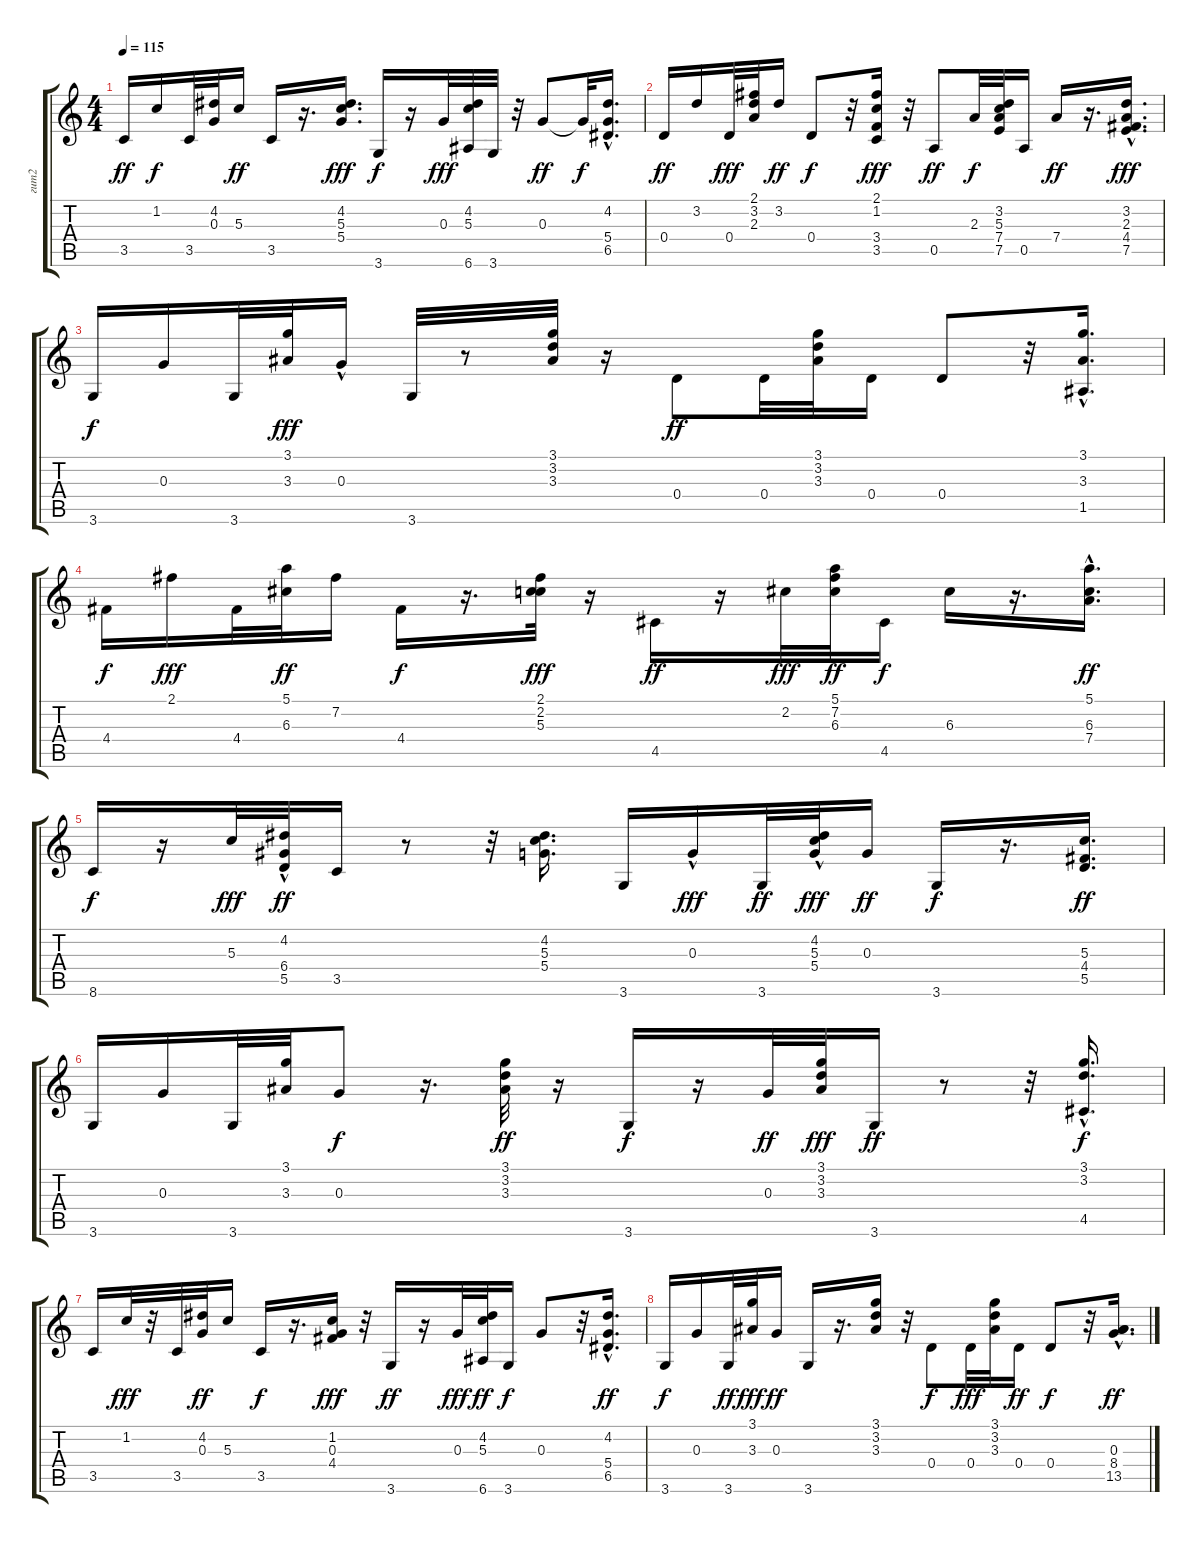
\track ("гит2" "гит2") {instrument acousticguitarsteel}
\staff {score tabs}
\tuning (E4 B3 G3 D3 A2 E2) {hide}
\ts (4 4)
\tempo 115
\clef g2
\ks c
3.5.16{dy ff} 1.2.16{dy f} 3.5.32 (4.2 0.3).32 5.3.16{dy ff} 3.5.16 r.16{d} (4.2 5.3 5.4).16{d dy fff} 3.6.16{dy f} r.16 0.3.32{dy fff} (4.2 5.3 6.6).32 3.6.32 r.32 0.3.8{dy ff} 0.3{t}.32{dy f} (4.2{hac} 5.4{hac} 6.5{hac}).16{d} |
0.4.16{dy ff} 3.2.16 0.4.32{dy fff} (2.1 3.2 2.3).32 3.2.16{dy ff} 0.4.8{dy f} r.32 (2.1 1.2 3.4 3.5).16{dy fff} r.32 0.5.8{dy ff} 2.3.32{dy f} (3.2 5.3 7.4 7.5).32 0.5.16 7.4.16{dy ff} r.16{d} (3.2{hac} 2.3{hac} 4.4{hac} 7.5{hac}).16{d dy fff} |
3.6.16{dy f} 0.3.16 3.6.32 (3.1 3.3).32{dy fff} 0.3{hac}.16 3.6.32 r.8 (3.1 3.2 3.3).32 r.16 0.4.8{dy ff} 0.4.32 (3.1 3.2 3.3).32 0.4.16 0.4.8 r.32 (3.1{hac} 3.3{hac} 1.5{hac}).16{d} |
4.4.16{dy f} 2.1.16{dy fff} 4.4.32 (5.1 6.3).32{dy ff} 7.2.16 4.4.16{dy f} r.16{d} (2.1 2.2 5.3).32{dy fff} r.16 4.5.16{dy ff} r.16 2.2.32{dy fff} (5.1 7.2 6.3).32{dy ff} 4.5.16{dy f} 6.3.16 r.16{d} (5.1{hac} 6.3{hac} 7.4{hac}).16{d dy ff} |
8.6.16{dy f} r.16 5.3.32{dy fff} (4.2{hac} 6.4 5.5).32{dy ff} 3.5.16 r.8 r.32 (4.2 5.3 5.4).16{d} 3.6.16 0.3{hac}.16{dy fff} 3.6.32{dy ff} (4.2 5.3{hac} 5.4).32{dy fff} 0.3.16{dy ff} 3.6.16{dy f} r.16{d} (5.3 4.4 5.5).16{d dy ff} |
3.6.16 0.3.16 3.6.32 (3.1 3.3).32 0.3.8{dy f} r.16{d} (3.1 3.2 3.3).32{dy ff} r.16 3.6.16{dy f} r.16 0.3.32{dy ff} (3.1 3.2 3.3).32{dy fff} 3.6.16{dy ff} r.8 r.32 (3.1{hac} 3.2{hac} 4.5{hac}).16{d dy f} |
3.5.16 1.2.32{dy fff} r.32 3.5.32 (4.2 0.3).32{dy ff} 5.3.16 3.5.16{dy f} r.16{d} (1.2 0.3 4.4).16{dy fff} r.32 3.6.16{dy ff} r.16 0.3.32{dy fff} (4.2 5.3 6.6).32{dy ff} 3.6.16{dy f} 0.3.8 r.32 (4.2{hac} 5.4{hac} 6.5{hac}).16{d dy ff} |
3.6.16{dy f} 0.3.16 3.6.32{dy ff} (3.1 3.3).32{dy fff} 0.3.16{dy ff} 3.6.16 r.16{d} (3.1 3.2 3.3).16 r.32 0.4.8{dy f} 0.4.32{dy fff} (3.1 3.2 3.3).32 0.4.16{dy ff} 0.4.8{dy f} r.32 (0.3{hac} 8.4{hac} 13.5{hac}).16{d dy ff}
